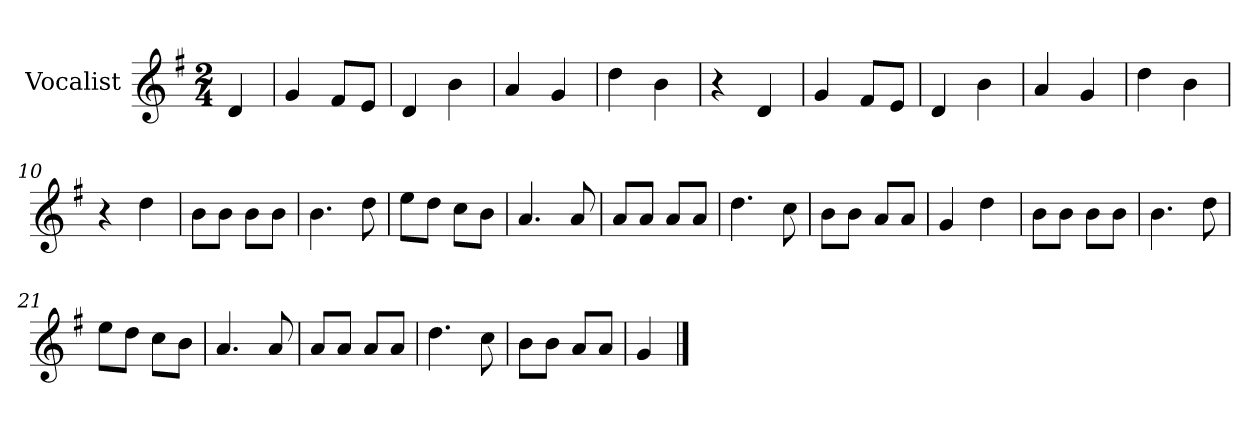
**kern
*part1
*staff1
*I"Vocalist
*k[f#]
*G:
*M2/4
=
4d
=1
4g
8f#L
8eJ
=2
4d
4b
=3
4a
4g
=4
4dd
4b
=5
4r
4d
=6
4g
8f#L
8eJ
=7
4d
4b
=8
4a
4g
=9
4dd
4b
=10
4r
4dd
=11
8bL
8bJ
8bL
8bJ
=12
4.b
8dd
=13
8eeL
8ddJ
8ccL
8bJ
=14
4.a
8a
=15
8aL
8aJ
8aL
8aJ
=16
4.dd
8cc
=17
8bL
8bJ
8aL
8aJ
=18
4g
4dd
=19
8bL
8bJ
8bL
8bJ
=20
4.b
8dd
=21
8eeL
8ddJ
8ccL
8bJ
=22
4.a
8a
=23
8aL
8aJ
8aL
8aJ
=24
4.dd
8cc
=25
8bL
8bJ
8aL
8aJ
=26
4g
==
*-
